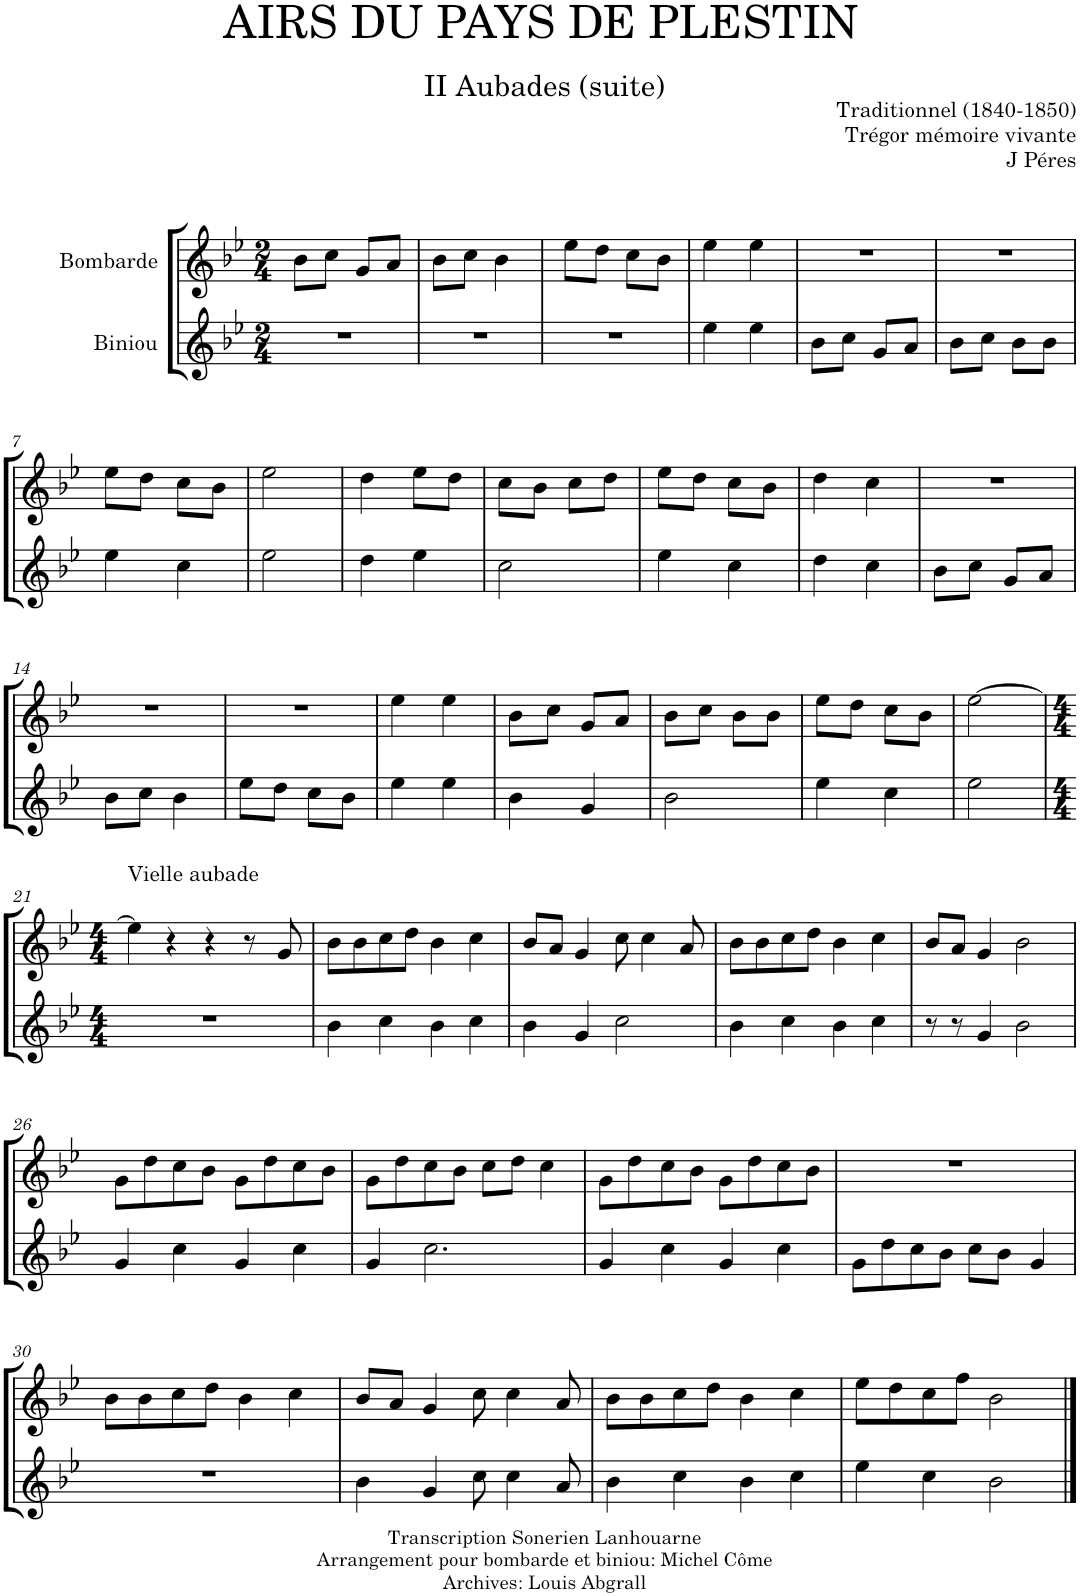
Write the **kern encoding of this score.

**kern	**kern
*part2	*part1
*staff2	*staff1
*I"Biniou	*I"Bombarde
*clefG2	*clefG2
*Trd-7c-12	*
*k[b-e-]	*k[b-e-]
*M2/4	*M2/4
=1	=1
2r	8b-\L
.	8cc\J
.	8g/L
.	8a/J
=2	=2
2r	8b-\L
.	8cc\J
.	4b-\
=3	=3
2r	8ee-\L
.	8dd\J
.	8cc\L
.	8b-\J
=4	=4
4ee-\	4ee-\
4ee-\	4ee-\
=5	=5
8b-\L	2r
8cc\J	.
8g/L	.
8a/J	.
=6	=6
8b-\L	2r
8cc\J	.
8b-\L	.
8b-\J	.
!!LO:LB:g=z
=7	=7
4ee-\	8ee-\L
.	8dd\J
4cc\	8cc\L
.	8b-\J
=8	=8
2ee-\	2ee-\
=9	=9
4dd\	4dd\
4ee-\	8ee-\L
.	8dd\J
=10	=10
2cc\	8cc\L
.	8b-\J
.	8cc\L
.	8dd\J
=11	=11
4ee-\	8ee-\L
.	8dd\J
4cc\	8cc\L
.	8b-\J
=12	=12
4dd\	4dd\
4cc\	4cc\
=13	=13
8b-\L	2r
8cc\J	.
8g/L	.
8a/J	.
!!LO:LB:g=z
=14	=14
8b-\L	2r
8cc\J	.
4b-\	.
=15	=15
8ee-\L	2r
8dd\J	.
8cc\L	.
8b-\J	.
=16	=16
4ee-\	4ee-\
4ee-\	4ee-\
=17	=17
4b-\	8b-\L
.	8cc\J
4g/	8g/L
.	8a/J
=18	=18
2b-\	8b-\L
.	8cc\J
.	8b-\L
.	8b-\J
=19	=19
4ee-\	8ee-\L
.	8dd\J
4cc\	8cc\L
.	8b-\J
=20	=20
2ee-\	[2ee-\
!!LO:LB:g=z
=21	=21
*k[b-e-]	*k[b-e-]
*M4/4	*M4/4
!	!LO:TX:a:t=Vielle aubade
1r	4ee-\]
.	4r
.	4r
.	8r
.	8g/
=22	=22
4b-\	8b-\L
.	8b-\
4cc\	8cc\
.	8dd\J
4b-\	4b-\
4cc\	4cc\
=23	=23
4b-\	8b-/L
.	8a/J
4g/	4g/
2cc\	8cc\
.	4cc\
.	8a/
=24	=24
4b-\	8b-\L
.	8b-\
4cc\	8cc\
.	8dd\J
4b-\	4b-\
4cc\	4cc\
=25	=25
8r	8b-/L
8r	8a/J
4g/	4g/
2b-\	2b-\
!!LO:LB:g=z
=26	=26
4g/	8g\L
.	8dd\
4cc\	8cc\
.	8b-\J
4g/	8g\L
.	8dd\
4cc\	8cc\
.	8b-\J
=27	=27
4g/	8g\L
.	8dd\
2.cc\	8cc\
.	8b-\J
.	8cc\L
.	8dd\J
.	4cc\
=28	=28
4g/	8g\L
.	8dd\
4cc\	8cc\
.	8b-\J
4g/	8g\L
.	8dd\
4cc\	8cc\
.	8b-\J
=29	=29
8g\L	1r
8dd\	.
8cc\	.
8b-\J	.
8cc\L	.
8b-\J	.
4g/	.
!!LO:LB:g=z
=30	=30
1r	8b-\L
.	8b-\
.	8cc\
.	8dd\J
.	4b-\
.	4cc\
=31	=31
4b-\	8b-/L
.	8a/J
4g/	4g/
8cc\	8cc\
4cc\	4cc\
8a/	8a/
=32	=32
4b-\	8b-\L
.	8b-\
4cc\	8cc\
.	8dd\J
4b-\	4b-\
4cc\	4cc\
=33	=33
4ee-\	8ee-\L
.	8dd\
4cc\	8cc\
.	8ff\J
2b-\	2b-\
==	==
*-	*-
